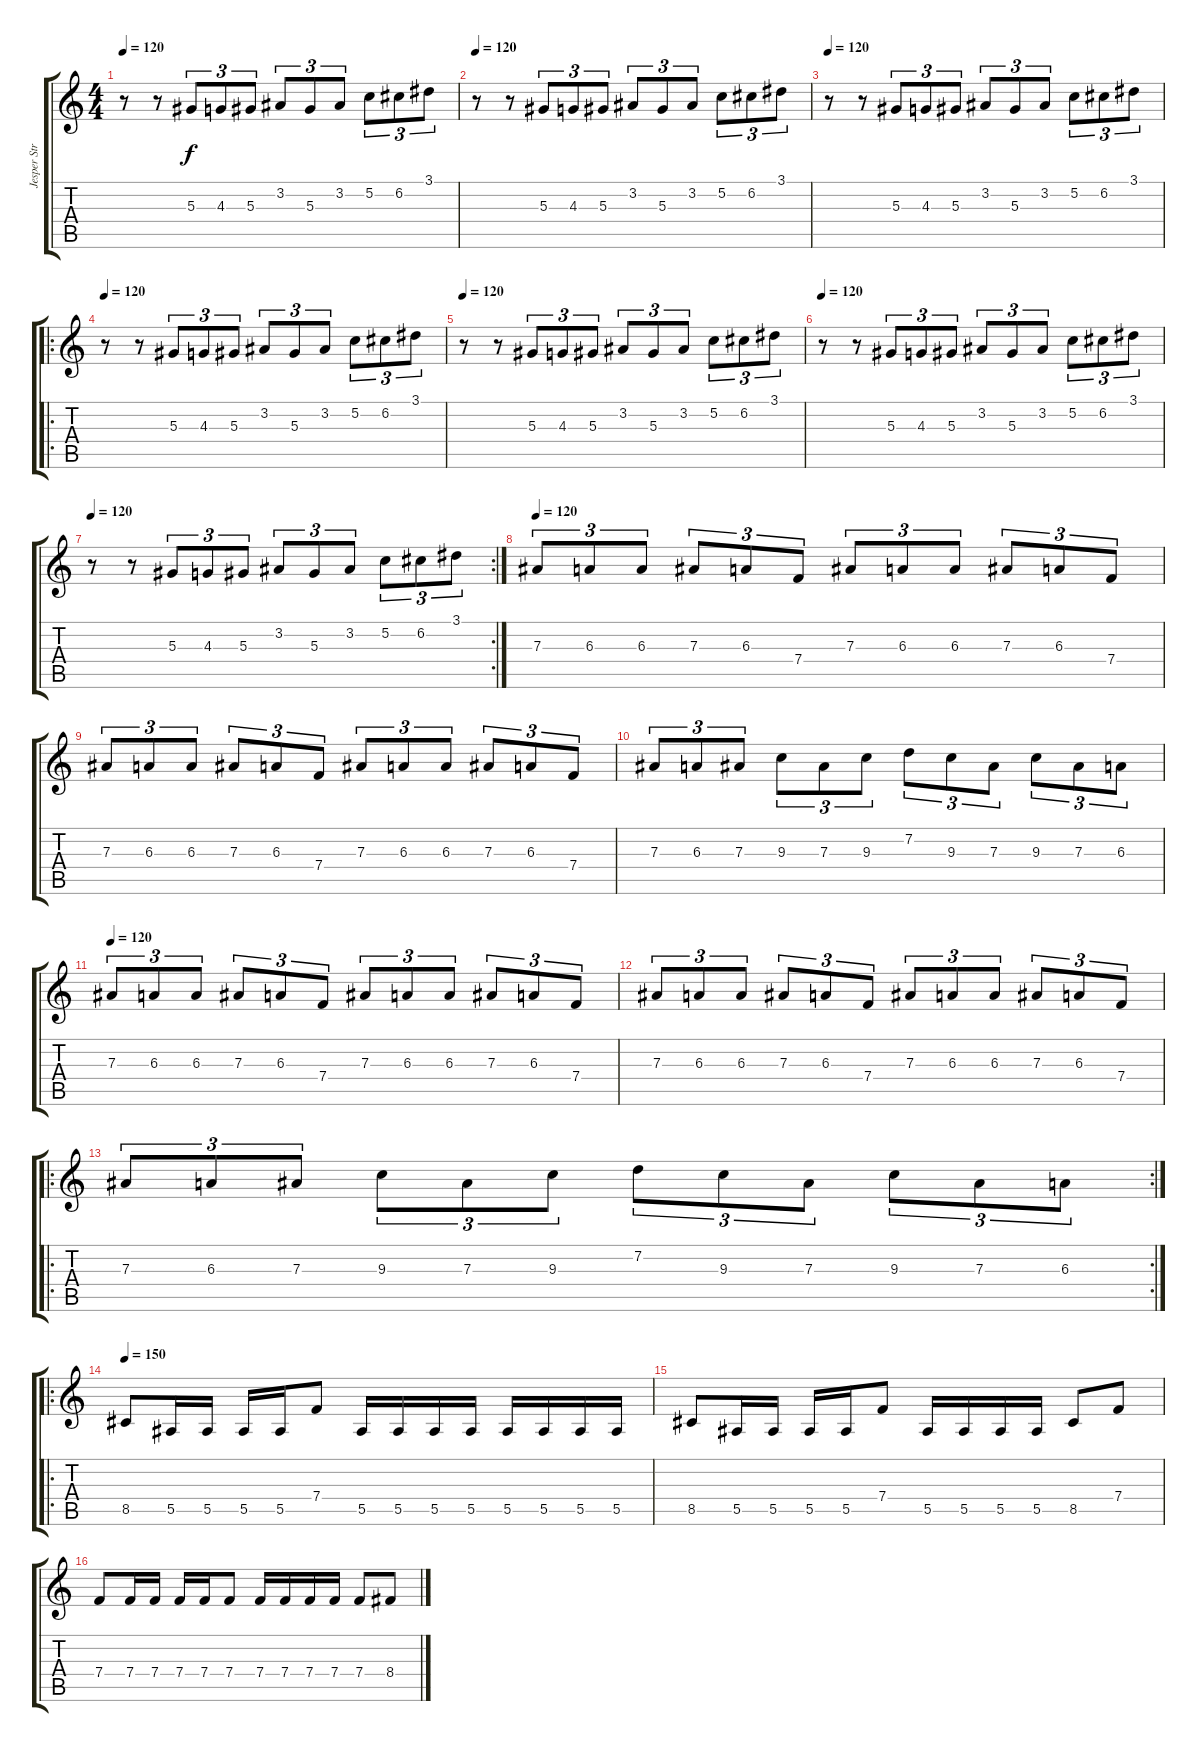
\track ("Jesper Strömblad" "Jesper Str") {instrument distortionguitar}
\staff {score tabs}
\tuning (C4 G3 Eb3 Bb2 F2 C2) {hide}
\ts (4 4)
\tempo 120
\clef g2
\ks c
r.8{dy f} r.8 5.3.8{tu (3 2)} 4.3.8{tu (3 2)} 5.3.8{tu (3 2)} 3.2.8{tu (3 2)} 5.3.8{tu (3 2)} 3.2.8{tu (3 2)} 5.2.8{tu (3 2)} 6.2.8{tu (3 2)} 3.1.8{tu (3 2)} |
\tempo 120
r.8 r.8 5.3.8{tu (3 2)} 4.3.8{tu (3 2)} 5.3.8{tu (3 2)} 3.2.8{tu (3 2)} 5.3.8{tu (3 2)} 3.2.8{tu (3 2)} 5.2.8{tu (3 2)} 6.2.8{tu (3 2)} 3.1.8{tu (3 2)} |
\tempo 120
r.8 r.8 5.3.8{tu (3 2)} 4.3.8{tu (3 2)} 5.3.8{tu (3 2)} 3.2.8{tu (3 2)} 5.3.8{tu (3 2)} 3.2.8{tu (3 2)} 5.2.8{tu (3 2)} 6.2.8{tu (3 2)} 3.1.8{tu (3 2)} |
\ro
\tempo 120
r.8 r.8 5.3.8{tu (3 2)} 4.3.8{tu (3 2)} 5.3.8{tu (3 2)} 3.2.8{tu (3 2)} 5.3.8{tu (3 2)} 3.2.8{tu (3 2)} 5.2.8{tu (3 2)} 6.2.8{tu (3 2)} 3.1.8{tu (3 2)} |
\tempo 120
r.8 r.8 5.3.8{tu (3 2)} 4.3.8{tu (3 2)} 5.3.8{tu (3 2)} 3.2.8{tu (3 2)} 5.3.8{tu (3 2)} 3.2.8{tu (3 2)} 5.2.8{tu (3 2)} 6.2.8{tu (3 2)} 3.1.8{tu (3 2)} |
\tempo 120
r.8 r.8 5.3.8{tu (3 2)} 4.3.8{tu (3 2)} 5.3.8{tu (3 2)} 3.2.8{tu (3 2)} 5.3.8{tu (3 2)} 3.2.8{tu (3 2)} 5.2.8{tu (3 2)} 6.2.8{tu (3 2)} 3.1.8{tu (3 2)} |
\rc 2
\tempo 120
r.8 r.8 5.3.8{tu (3 2)} 4.3.8{tu (3 2)} 5.3.8{tu (3 2)} 3.2.8{tu (3 2)} 5.3.8{tu (3 2)} 3.2.8{tu (3 2)} 5.2.8{tu (3 2)} 6.2.8{tu (3 2)} 3.1.8{tu (3 2)} |
\tempo 120
7.3.8{tu (3 2)} 6.3.8{tu (3 2)} 6.3.8{tu (3 2)} 7.3.8{tu (3 2)} 6.3.8{tu (3 2)} 7.4.8{tu (3 2)} 7.3.8{tu (3 2)} 6.3.8{tu (3 2)} 6.3.8{tu (3 2)} 7.3.8{tu (3 2)} 6.3.8{tu (3 2)} 7.4.8{tu (3 2)} |
7.3.8{tu (3 2)} 6.3.8{tu (3 2)} 6.3.8{tu (3 2)} 7.3.8{tu (3 2)} 6.3.8{tu (3 2)} 7.4.8{tu (3 2)} 7.3.8{tu (3 2)} 6.3.8{tu (3 2)} 6.3.8{tu (3 2)} 7.3.8{tu (3 2)} 6.3.8{tu (3 2)} 7.4.8{tu (3 2)} |
7.3.8{tu (3 2)} 6.3.8{tu (3 2)} 7.3.8{tu (3 2)} 9.3.8{tu (3 2)} 7.3.8{tu (3 2)} 9.3.8{tu (3 2)} 7.2.8{tu (3 2)} 9.3.8{tu (3 2)} 7.3.8{tu (3 2)} 9.3.8{tu (3 2)} 7.3.8{tu (3 2)} 6.3.8{tu (3 2)} |
\tempo 120
7.3.8{tu (3 2)} 6.3.8{tu (3 2)} 6.3.8{tu (3 2)} 7.3.8{tu (3 2)} 6.3.8{tu (3 2)} 7.4.8{tu (3 2)} 7.3.8{tu (3 2)} 6.3.8{tu (3 2)} 6.3.8{tu (3 2)} 7.3.8{tu (3 2)} 6.3.8{tu (3 2)} 7.4.8{tu (3 2)} |
7.3.8{tu (3 2)} 6.3.8{tu (3 2)} 6.3.8{tu (3 2)} 7.3.8{tu (3 2)} 6.3.8{tu (3 2)} 7.4.8{tu (3 2)} 7.3.8{tu (3 2)} 6.3.8{tu (3 2)} 6.3.8{tu (3 2)} 7.3.8{tu (3 2)} 6.3.8{tu (3 2)} 7.4.8{tu (3 2)} |
\ro
\rc 2
7.3.8{tu (3 2)} 6.3.8{tu (3 2)} 7.3.8{tu (3 2)} 9.3.8{tu (3 2)} 7.3.8{tu (3 2)} 9.3.8{tu (3 2)} 7.2.8{tu (3 2)} 9.3.8{tu (3 2)} 7.3.8{tu (3 2)} 9.3.8{tu (3 2)} 7.3.8{tu (3 2)} 6.3.8{tu (3 2)} |
\ro
\tempo 150
8.5.8 5.5.16 5.5.16 5.5.16 5.5.16 7.4.8 5.5.16 5.5.16 5.5.16 5.5.16 5.5.16 5.5.16 5.5.16 5.5.16 |
8.5.8 5.5.16 5.5.16 5.5.16 5.5.16 7.4.8 5.5.16 5.5.16 5.5.16 5.5.16 8.5.8 7.4.8 |
7.4.8 7.4.16 7.4.16 7.4.16 7.4.16 7.4.8 7.4.16 7.4.16 7.4.16 7.4.16 7.4.8 8.4.8
